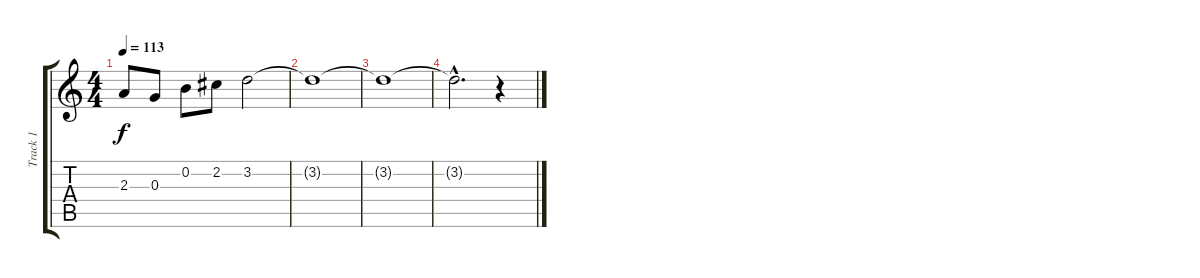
\track ("Track 1" "Track 1") {instrument acousticguitarnylon}
\staff {score tabs}
\tuning (E4 B3 G3 D3 A2 E2) {hide}
\ts (4 4)
\tempo 113
\clef g2
\ks c
2.3.8{dy f} 0.3.8 0.2.8 2.2.8 3.2.2 |
3.2{t}.1 |
3.2{t}.1 |
3.2{hac t}.2{d} r.4
